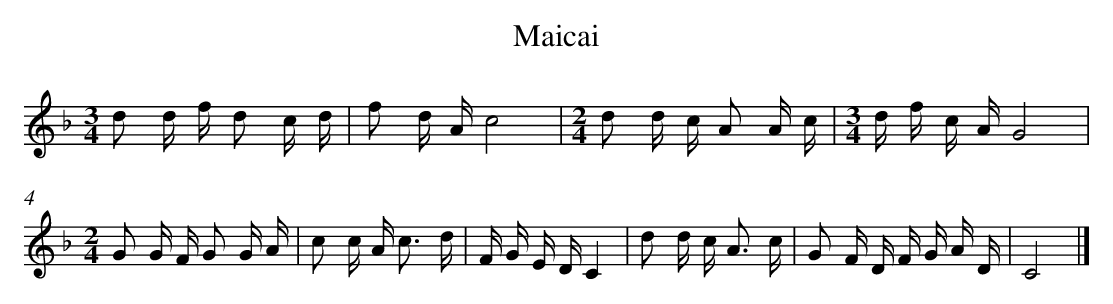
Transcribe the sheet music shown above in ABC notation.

X:1
T: Maicai
L: 1/16
M: 3/4
K: F
d2 d f d2 c d [I:setbarnb 1]|
f2 d Ac8 |
[M:2/4]d2 d c A2 A c |
[M:3/4]d f c AG8 |
[M:2/4]G2 G F G2 G A |
c2 c A2< c2 d |
F G E DC4 |
d2 d c2< A2 c |
G2 F D F G A D |
C8 |]
